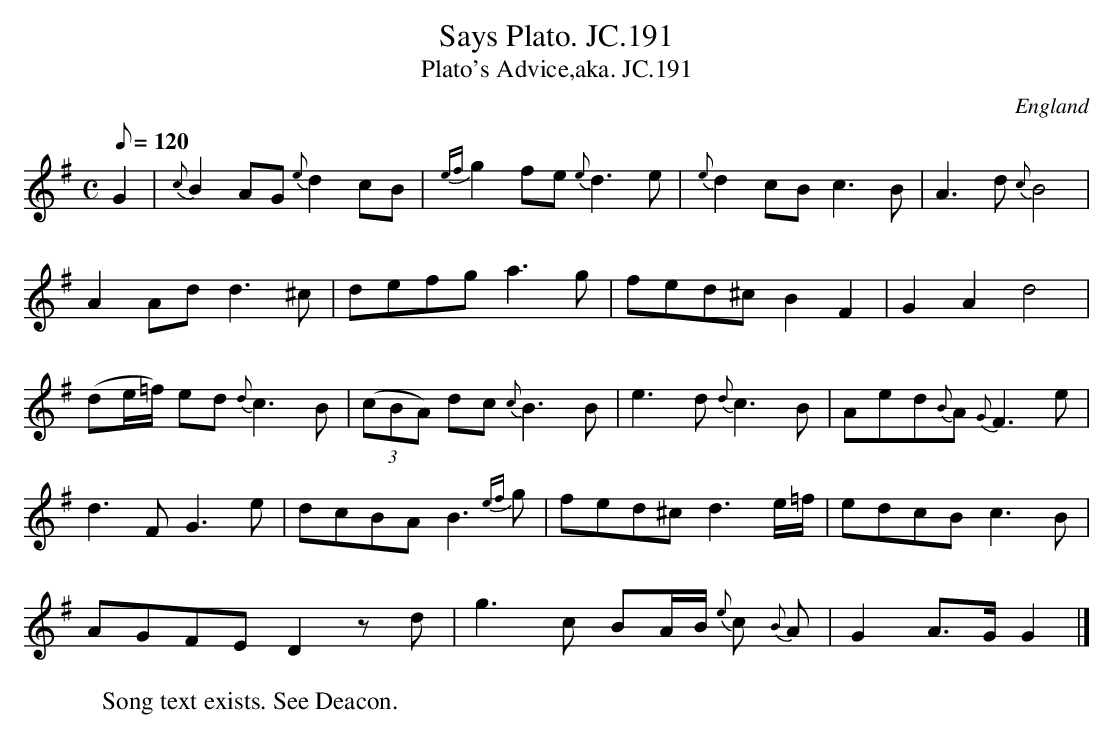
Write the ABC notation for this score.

X:1
T:Says Plato. JC.191
T:Plato's Advice,aka. JC.191
M:C
L:1/8
Q:120
O:England
K:G
G2|{c}B2AG{e}d2cB|{ef}g2fe{e}d3e|{e}d2cBc3B|A3d{c}B4|!
A2Add3^c|defga3g|fed^cB2F2|G2A2d4|!
(de/=f/) ed{d}c3B|((3cBA) dc{c}B3B|e3d{d}c3B|Aed{B}A{G}F3e|!
d3FG3e|dcBAB3{ef}g|fed^cd3e/=f/|
edcBc3B|!AGFED2zd|g3c BA/B/ {e}c {B}A|G2A>GG2|]
W:Song text exists. See Deacon.
